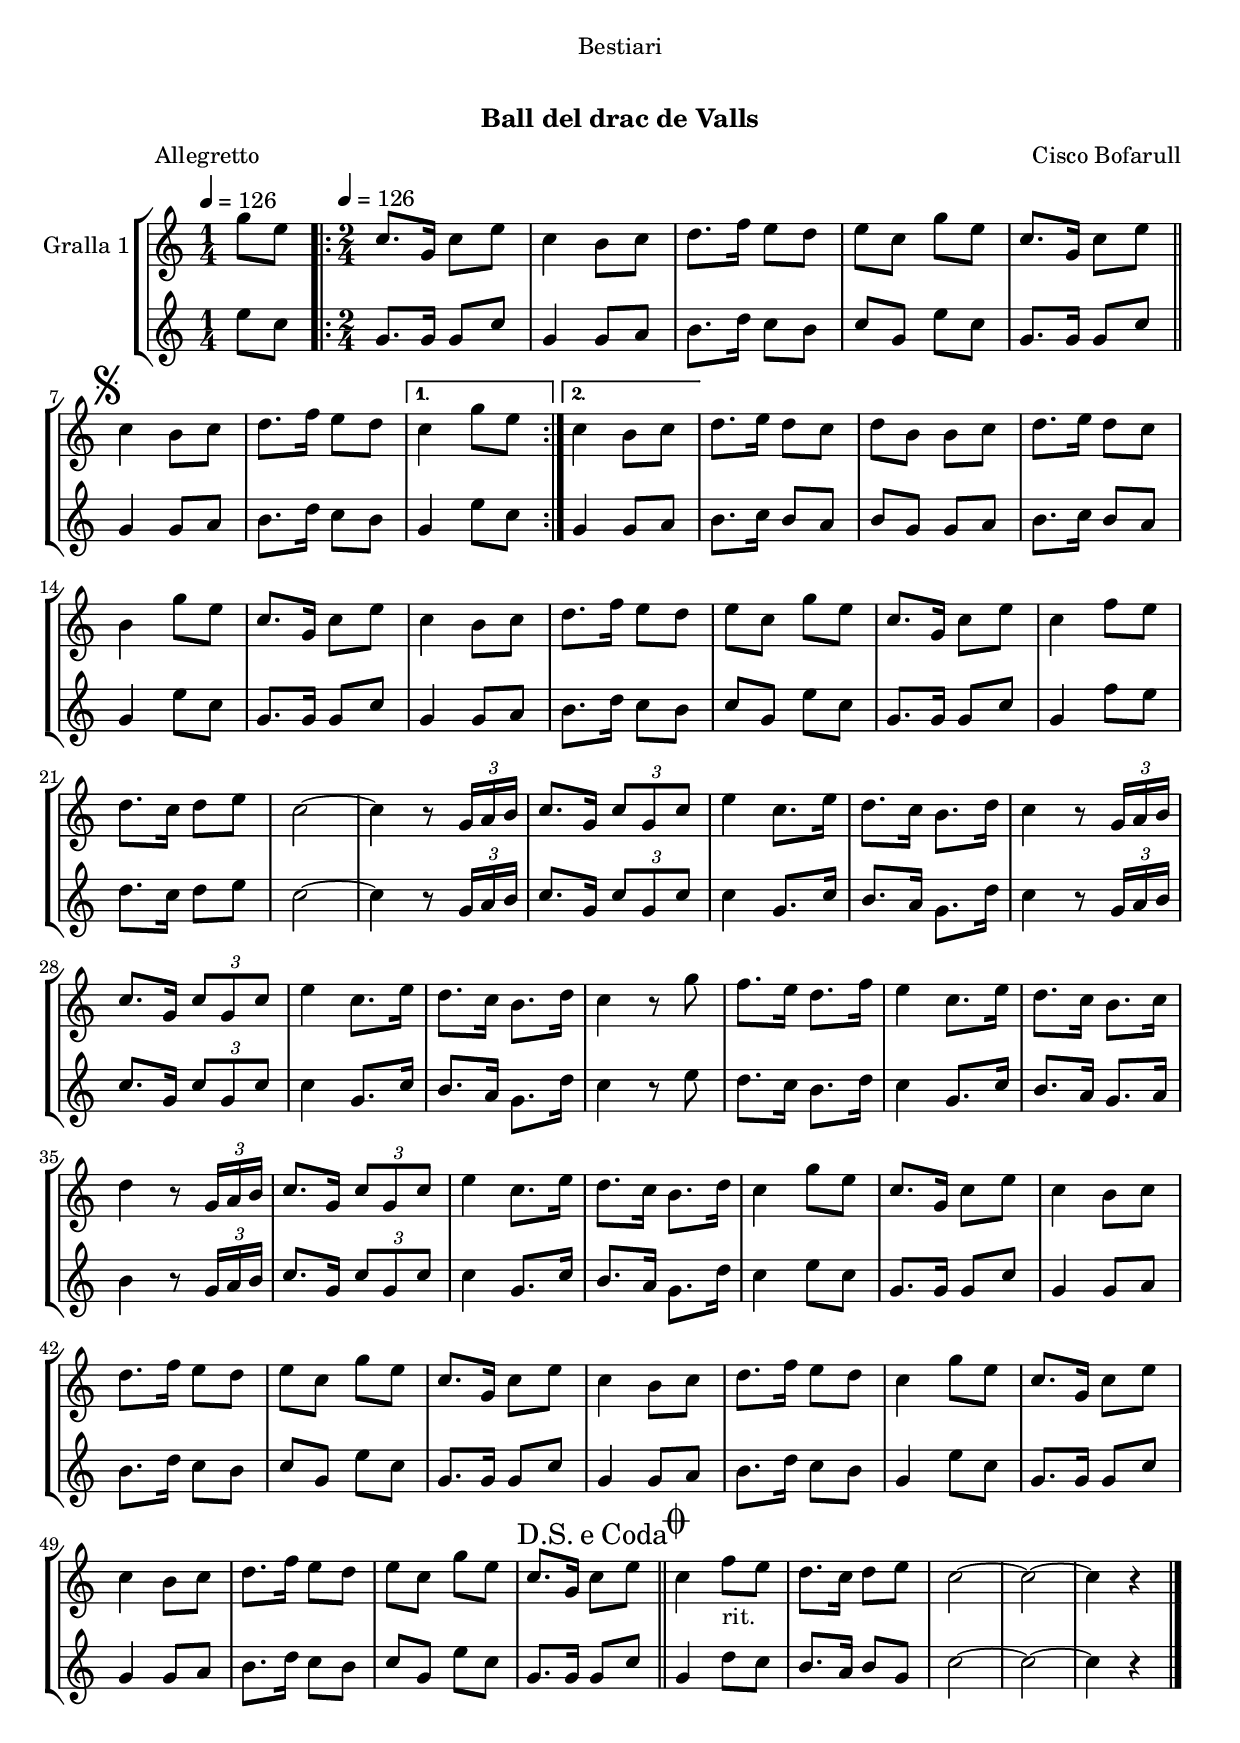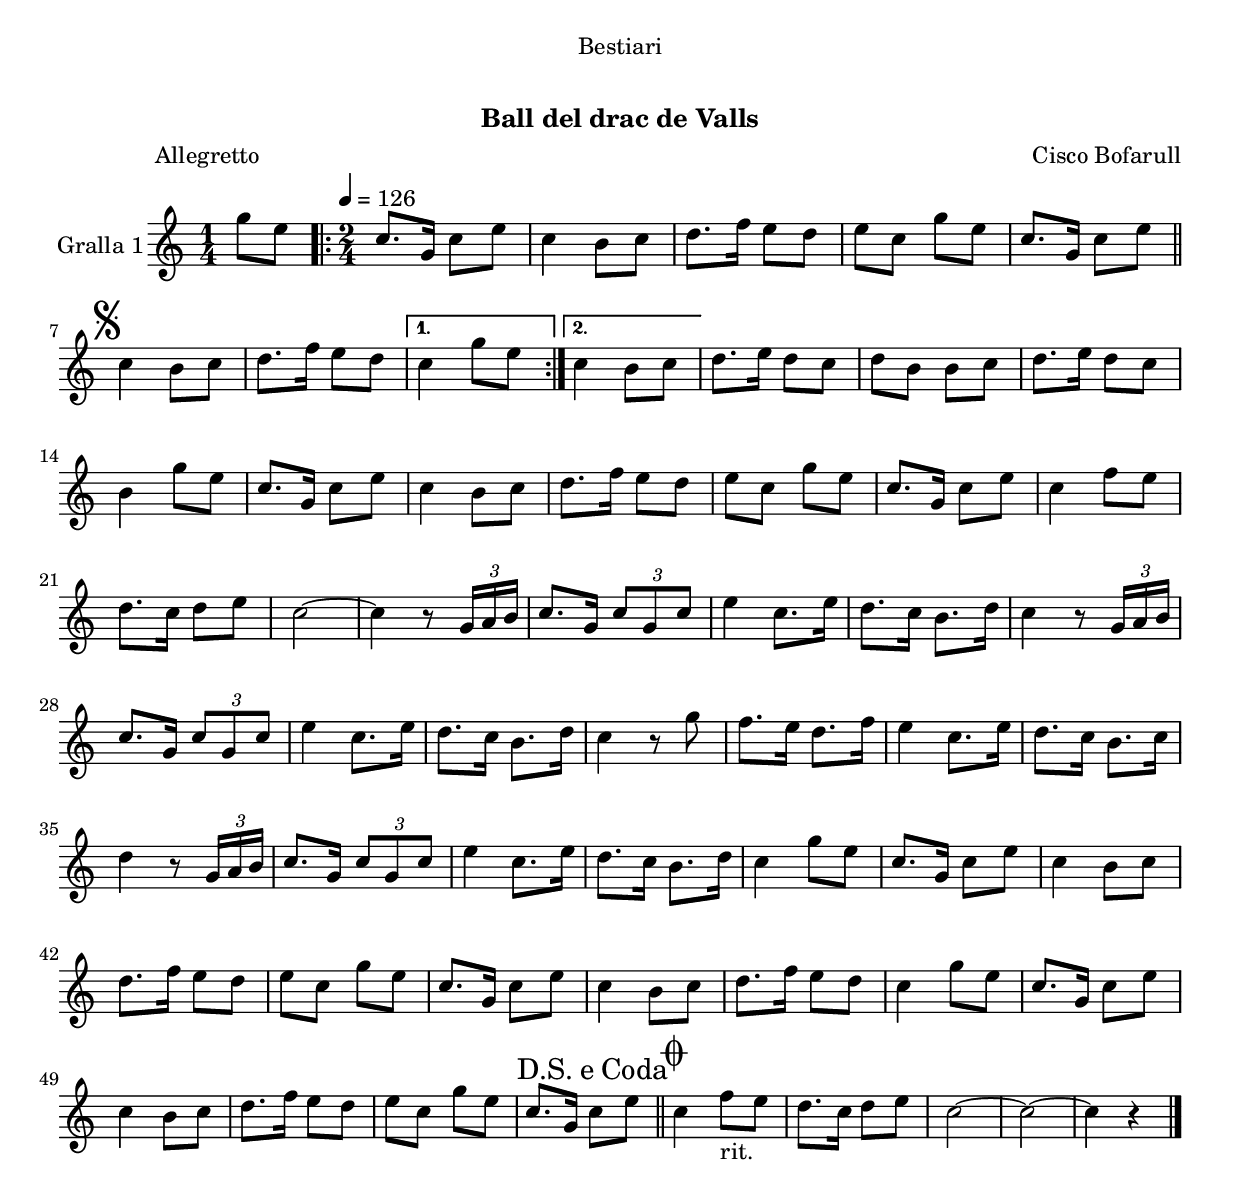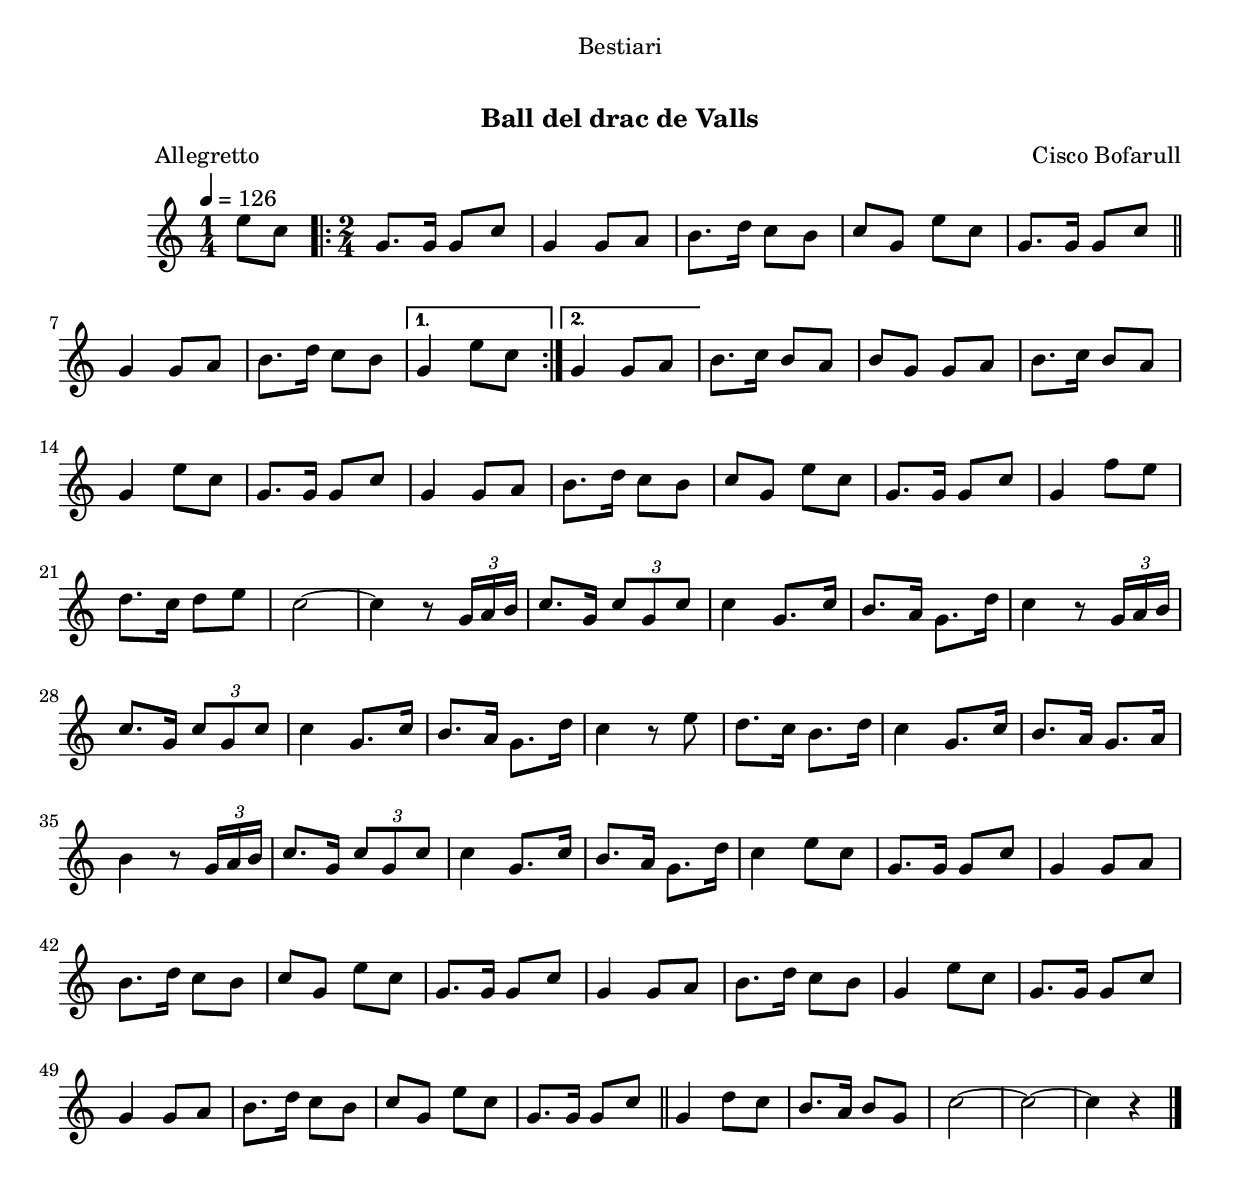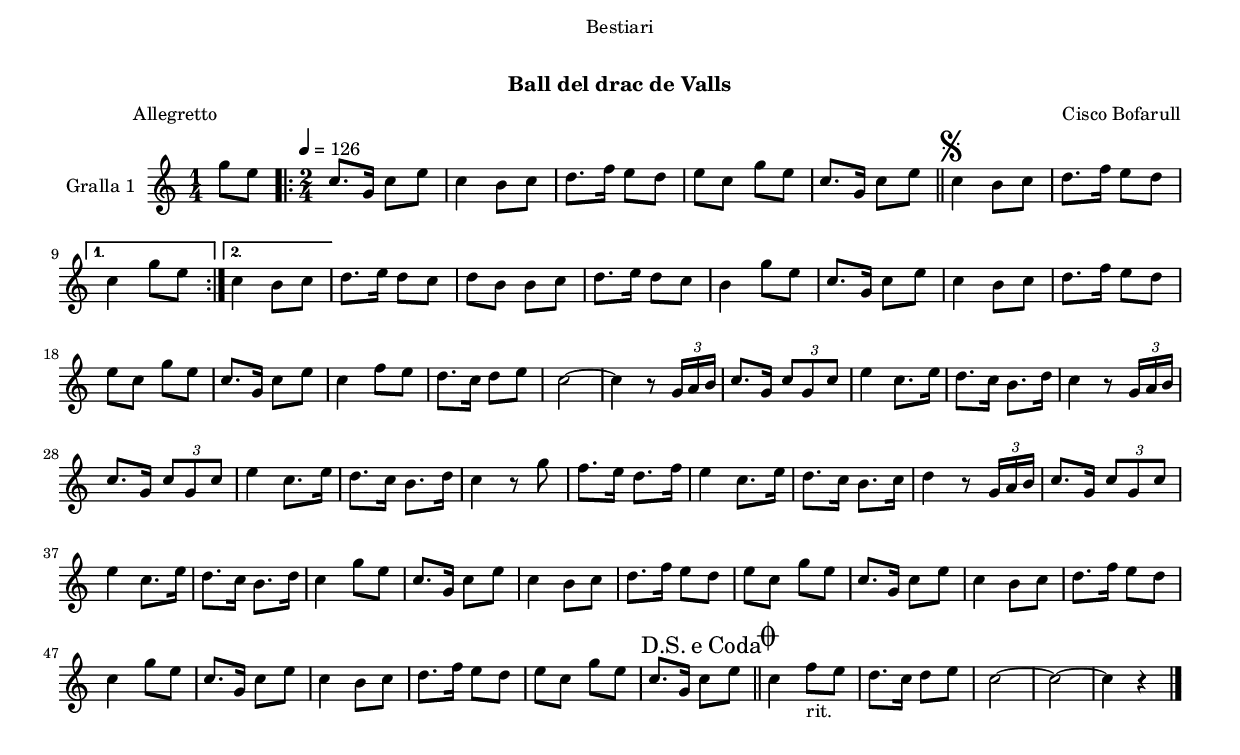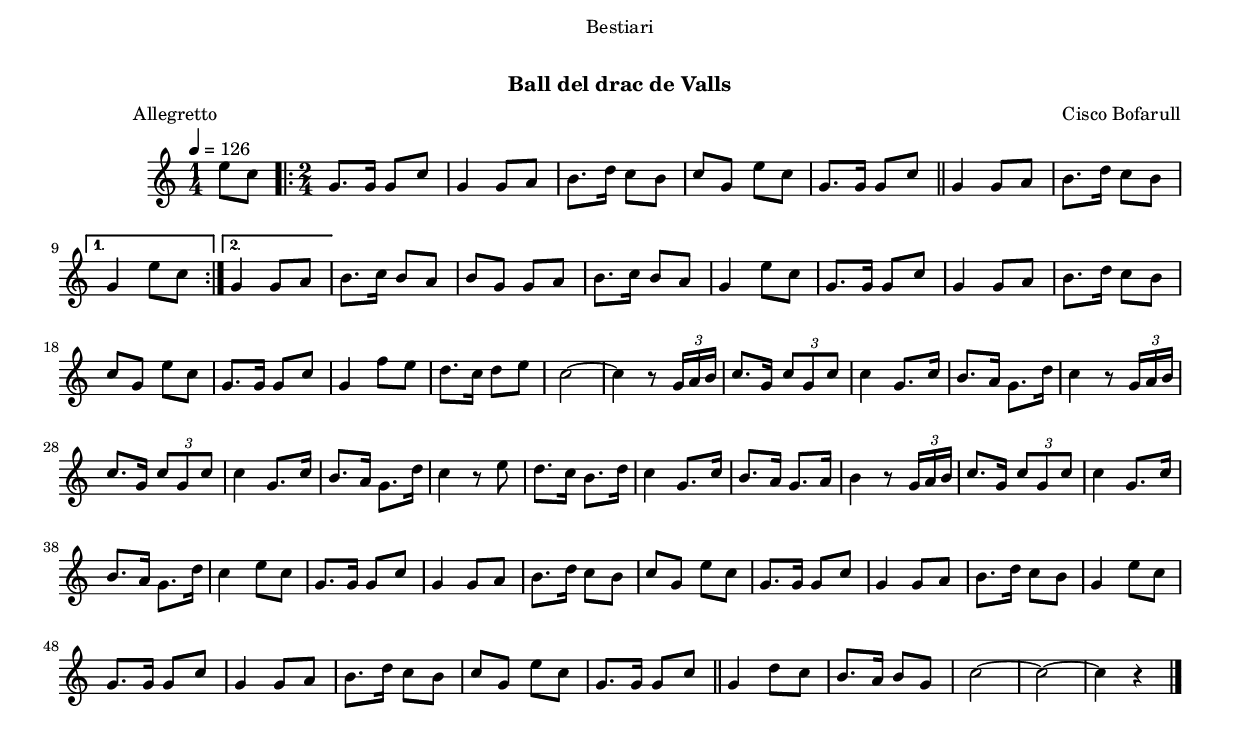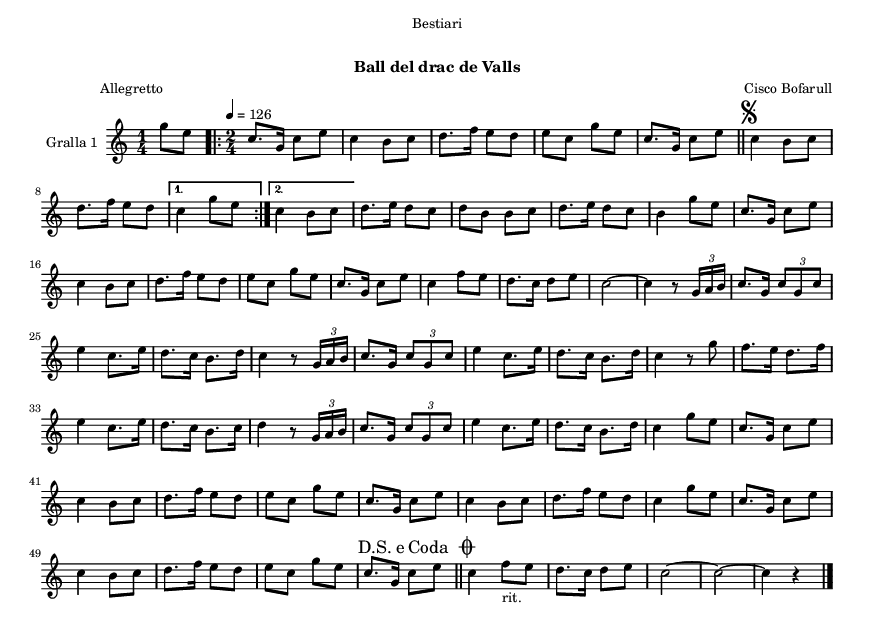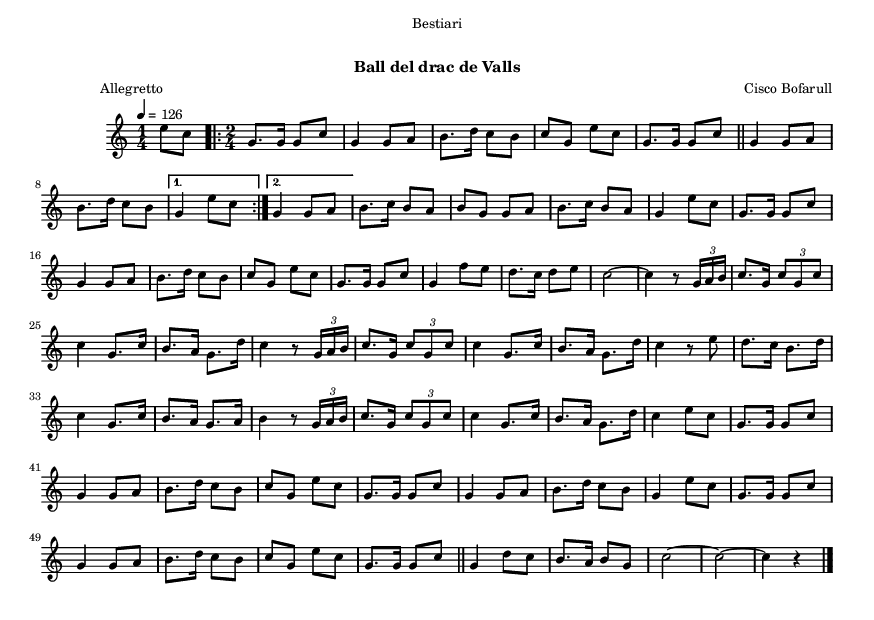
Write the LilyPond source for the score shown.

\version "2.16.0"

\header {
  dedication="Bestiari"
  title="    "
  subtitle="Ball del drac de Valls"
  subsubtitle=""
  poet="               Allegretto"
  meter=""
  piece=""
  composer="Cisco Bofarull"
  arranger=""
  opus=""
  instrument=""
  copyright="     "
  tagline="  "
}

liniaroAa =
\relative g''
{
  \clef treble
  \key c \major
  \time 1/4
  g8 e \tempo 4 = 126  |
  \time 2/4   \repeat volta 2 { c8. g16 c8 e  |
  c4 b8 c  |
  d8. f16 e8 d  |
  %05
  e8 c g' e  |
  c8. g16 c8 e  \bar "||"
  \mark \markup {\musicglyph #"scripts.segno"} c4 b8 c  |
  d8. f16 e8 d }
  \alternative { { c4 g'8 e }
  %10
  { c4 b8 c } }
  d8. e16 d8 c  |
  d8 b b c  |
  d8. e16 d8 c  |
  b4 g'8 e  |
  %15
  c8. g16 c8 e  |
  c4 b8 c  |
  d8. f16 e8 d  |
  e8 c g' e  |
  c8. g16 c8 e  |
  %20
  c4 f8 e  |
  d8. c16 d8 e  |
  c2 ~  |
  c4 r8 \times 2/3 { g16 a b }  |
  c8. g16 \times 2/3 { c8 g c }  |
  %25
  e4 c8. e16  |
  d8. c16 b8. d16  |
  c4 r8 \times 2/3 { g16 a b }  |
  c8. g16 \times 2/3 { c8 g c }  |
  e4 c8. e16  |
  %30
  d8. c16 b8. d16  |
  c4 r8 g'  |
  f8. e16 d8. f16  |
  e4 c8. e16  |
  d8. c16 b8. c16  |
  %35
  d4 r8 \times 2/3 { g,16 a b }  |
  c8. g16 \times 2/3 { c8 g c }  |
  e4 c8. e16  |
  d8. c16 b8. d16  |
  c4 g'8 e  |
  %40
  c8. g16 c8 e  |
  c4 b8 c  |
  d8. f16 e8 d  |
  e8 c g' e  |
  c8. g16 c8 e  |
  %45
  c4 b8 c  |
  d8. f16 e8 d  |
  c4 g'8 e  |
  c8. g16 c8 e  |
  c4 b8 c  |
  %50
  d8. f16 e8 d  |
  e8 c g' e  |
  \mark \markup {D.S. e Coda} c8. g16 c8 e  \bar "||"
  \mark \markup {\musicglyph #"scripts.coda"} c4 f8 _"rit." e  |
  d8. c16 d8 e  |
  %55
  c2 ~  |
  c2 ~  |
  c4 r  \bar "|."
}

liniaroAb =
\relative e''
{
  \tempo 4 = 126
  \clef treble
  \key c \major
  \time 1/4
  e8 c  |
  \time 2/4   \repeat volta 2 { g8. g16 g8 c  |
  g4 g8 a  |
  b8. d16 c8 b  |
  %05
  c8 g e' c  |
  g8. g16 g8 c  \bar "||"
  g4 g8 a  |
  b8. d16 c8 b }
  \alternative { { g4 e'8 c }
  %10
  { g4 g8 a } }
  b8. c16 b8 a  |
  b8 g g a  |
  b8. c16 b8 a  |
  g4 e'8 c  |
  %15
  g8. g16 g8 c  |
  g4 g8 a  |
  b8. d16 c8 b  |
  c8 g e' c  |
  g8. g16 g8 c  |
  %20
  g4 f'8 e  |
  d8. c16 d8 e  |
  c2 ~  |
  c4 r8 \times 2/3 { g16 a b }  |
  c8. g16 \times 2/3 { c8 g c }  |
  %25
  c4 g8. c16  |
  b8. a16 g8. d'16  |
  c4 r8 \times 2/3 { g16 a b }  |
  c8. g16 \times 2/3 { c8 g c }  |
  c4 g8. c16  |
  %30
  b8. a16 g8. d'16  |
  c4 r8 e  |
  d8. c16 b8. d16  |
  c4 g8. c16  |
  b8. a16 g8. a16  |
  %35
  b4 r8 \times 2/3 { g16 a b }  |
  c8. g16 \times 2/3 { c8 g c }  |
  c4 g8. c16  |
  b8. a16 g8. d'16  |
  c4 e8 c  |
  %40
  g8. g16 g8 c  |
  g4 g8 a  |
  b8. d16 c8 b  |
  c8 g e' c  |
  g8. g16 g8 c  |
  %45
  g4 g8 a  |
  b8. d16 c8 b  |
  g4 e'8 c  |
  g8. g16 g8 c  |
  g4 g8 a  |
  %50
  b8. d16 c8 b  |
  c8 g e' c  |
  g8. g16 g8 c  \bar "||"
  g4 d'8 c  |
  b8. a16 b8 g  |
  %55
  c2 ~  |
  c2 ~  |
  c4 r  \bar "|."
}

\book {

\paper {
  print-page-number = false
  #(set-paper-size "a4")
  #(layout-set-staff-size 20)
}

\bookpart {
  \score {
    \new StaffGroup {
      \override Score.RehearsalMark #'self-alignment-X = #LEFT
      <<
        \new Staff \with {instrumentName = #"Gralla 1" } \liniaroAa
        \new Staff \with {instrumentName = #"" } \liniaroAb
      >>
    }
    \layout {}
  }\score { \unfoldRepeats
    \new StaffGroup {
      \override Score.RehearsalMark #'self-alignment-X = #LEFT
      <<
        \new Staff \with {instrumentName = #"Gralla 1" } \liniaroAa
        \new Staff \with {instrumentName = #"" } \liniaroAb
      >>
    }
    \midi {}
  }
}

\bookpart {
  \header {}
  \score {
    \new StaffGroup {
      \override Score.RehearsalMark #'self-alignment-X = #LEFT
      <<
        \new Staff \with {instrumentName = #"Gralla 1" } \liniaroAa
      >>
    }
    \layout {}
  }\score { \unfoldRepeats
    \new StaffGroup {
      \override Score.RehearsalMark #'self-alignment-X = #LEFT
      <<
        \new Staff \with {instrumentName = #"Gralla 1" } \liniaroAa
      >>
    }
    \midi {}
  }
}

\bookpart {
  \header {}
  \score {
    \new StaffGroup {
      \override Score.RehearsalMark #'self-alignment-X = #LEFT
      <<
        \new Staff \with {instrumentName = #"" } \liniaroAb
      >>
    }
    \layout {}
  }\score { \unfoldRepeats
    \new StaffGroup {
      \override Score.RehearsalMark #'self-alignment-X = #LEFT
      <<
        \new Staff \with {instrumentName = #"" } \liniaroAb
      >>
    }
    \midi {}
  }
}

}

\book {

\paper {
  print-page-number = false
  #(set-paper-size "a5landscape")
  #(layout-set-staff-size 16)
  #(define output-suffix "a5")
}

\bookpart {
  \header {}
  \score {
    \new StaffGroup {
      \override Score.RehearsalMark #'self-alignment-X = #LEFT
      <<
        \new Staff \with {instrumentName = #"Gralla 1" } \liniaroAa
      >>
    }
    \layout {}
  }
}

\bookpart {
  \header {}
  \score {
    \new StaffGroup {
      \override Score.RehearsalMark #'self-alignment-X = #LEFT
      <<
        \new Staff \with {instrumentName = #"" } \liniaroAb
      >>
    }
    \layout {}
  }
}

}

\book {

\paper {
  print-page-number = false
  #(set-paper-size "a6landscape")
  #(layout-set-staff-size 12)
  #(define output-suffix "a6")
}

\bookpart {
  \header {}
  \score {
    \new StaffGroup {
      \override Score.RehearsalMark #'self-alignment-X = #LEFT
      <<
        \new Staff \with {instrumentName = #"Gralla 1" } \liniaroAa
      >>
    }
    \layout {}
  }
}

\bookpart {
  \header {}
  \score {
    \new StaffGroup {
      \override Score.RehearsalMark #'self-alignment-X = #LEFT
      <<
        \new Staff \with {instrumentName = #"" } \liniaroAb
      >>
    }
    \layout {}
  }
}

}

